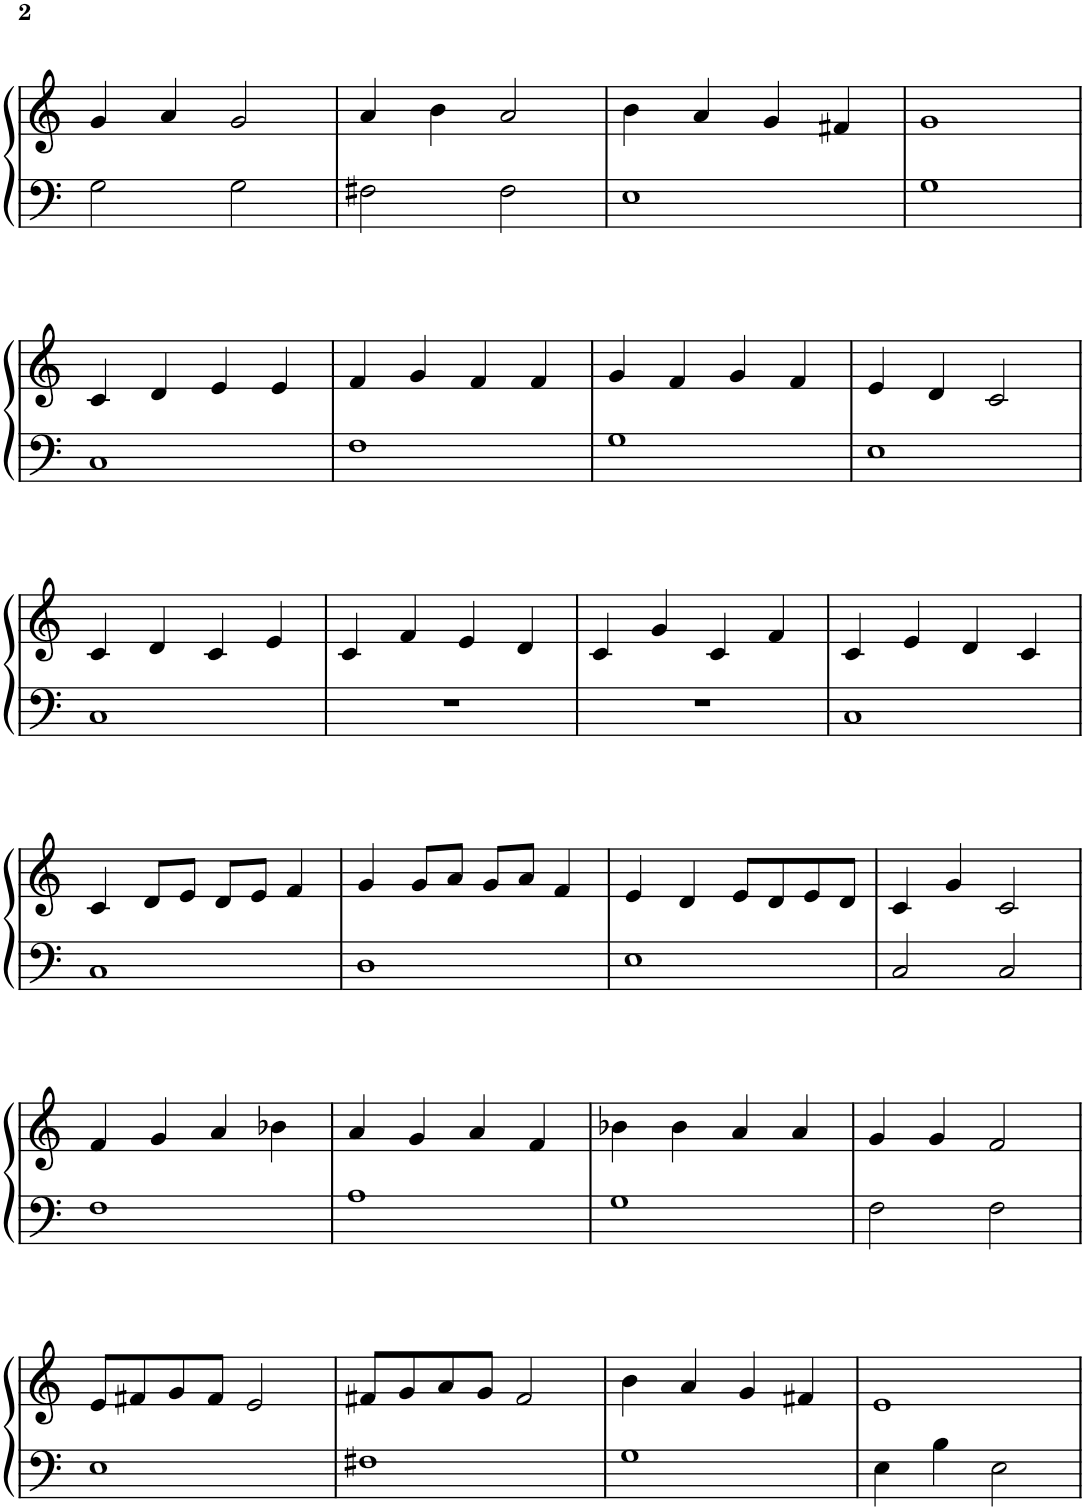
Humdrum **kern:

**kern	**kern
*part1	*part1
*staff2	*staff1
*I"Piano	*
*I'Pno.	*
!!LO:PB:g=z
*clefF4	*clefG2
*k[]	*k[]
*M4/4	*M4/4
=29	=29
2G\	4g/
.	4a/
2G\	2g/
=30	=30
2F#X\	4a/
.	4b\
2F#\	2a/
=31	=31
1E	4b\
.	4a/
.	4g/
.	4f#X/
=32	=32
1G	1g
!!LO:LB:g=z
=33	=33
1C	4c/
.	4d/
.	4e/
.	4e/
=34	=34
1F	4f/
.	4g/
.	4f/
.	4f/
=35	=35
1G	4g/
.	4f/
.	4g/
.	4f/
=36	=36
1E	4e/
.	4d/
.	2c/
!!LO:LB:g=z
=37	=37
1C	4c/
.	4d/
.	4c/
.	4e/
=38	=38
1r	4c/
.	4f/
.	4e/
.	4d/
=39	=39
1r	4c/
.	4g/
.	4c/
.	4f/
=40	=40
1C	4c/
.	4e/
.	4d/
.	4c/
!!LO:LB:g=z
=41	=41
1C	4c/
.	8d/L
.	8e/J
.	8d/L
.	8e/J
.	4f/
=42	=42
1D	4g/
.	8g/L
.	8a/J
.	8g/L
.	8a/J
.	4f/
=43	=43
1E	4e/
.	4d/
.	8e/L
.	8d/
.	8e/
.	8d/J
=44	=44
2C/	4c/
.	4g/
2C/	2c/
!!LO:LB:g=z
=45	=45
1F	4f/
.	4g/
.	4a/
.	4b-X\
=46	=46
1A	4a/
.	4g/
.	4a/
.	4f/
=47	=47
1G	4b-X\
.	4b-\
.	4a/
.	4a/
=48	=48
2F\	4g/
.	4g/
2F\	2f/
!!LO:LB:g=z
=49	=49
1E	8e/L
.	8f#X/
.	8g/
.	8f#/J
.	2e/
=50	=50
1F#X	8f#X/L
.	8g/
.	8a/
.	8g/J
.	2f#/
=51	=51
1G	4b\
.	4a/
.	4g/
.	4f#X/
=52	=52
4E\	1e
4B\	.
2E\	.
=	=
*-	*-
